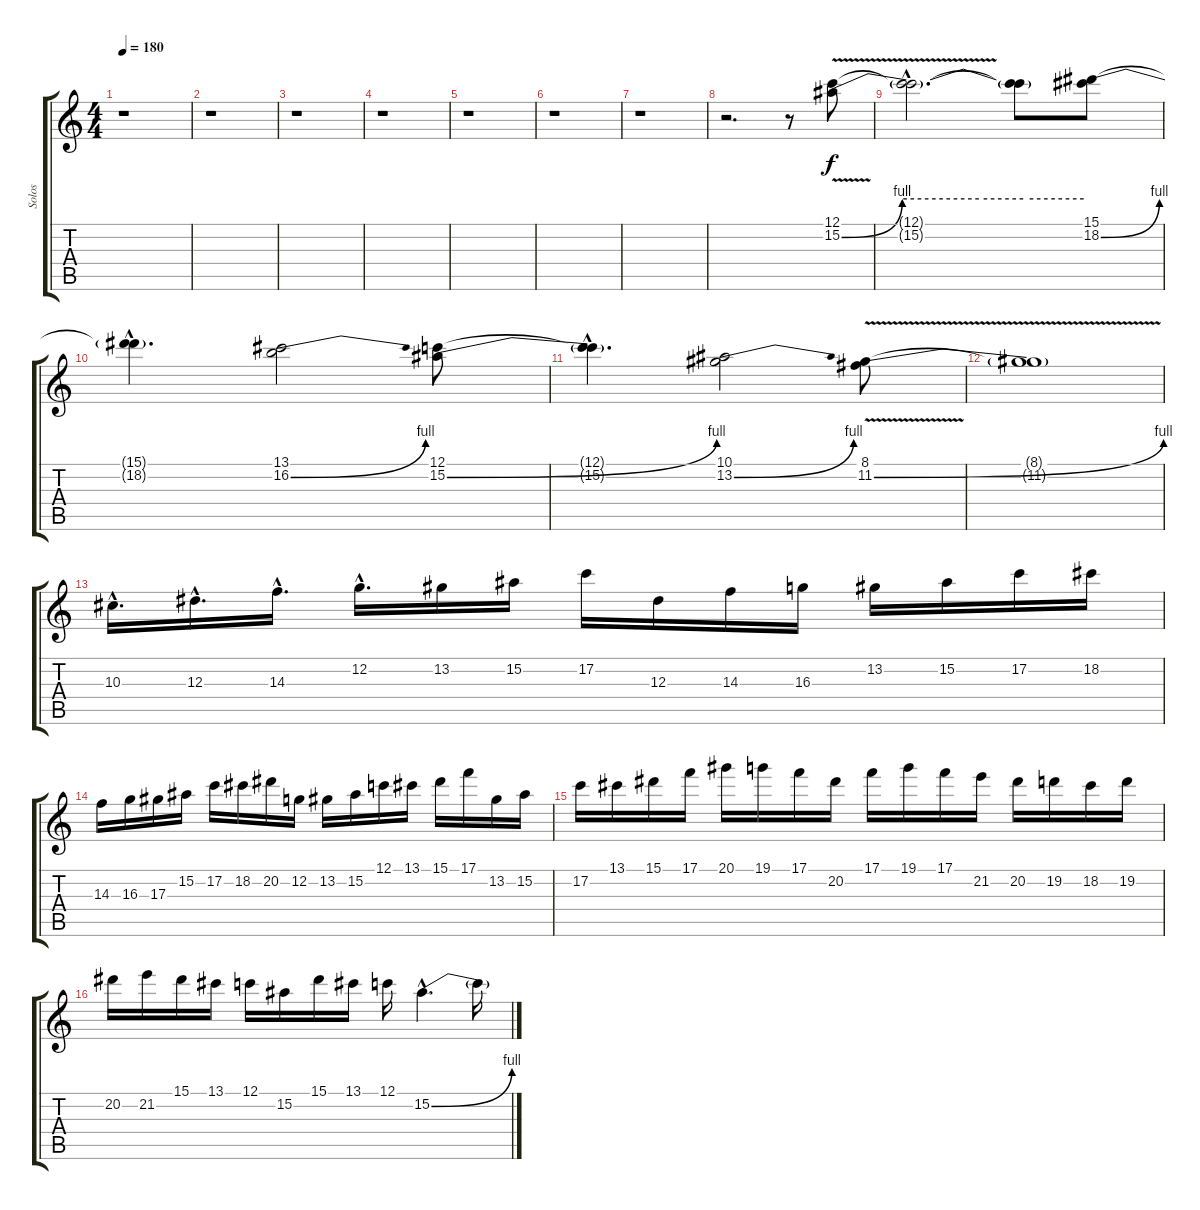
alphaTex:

\track ("Solos" "Solos") {instrument distortionguitar}
\staff {score tabs}
\tuning (C4 G3 Eb3 Bb2 F2 C2) {hide}
\ts (4 4)
\tempo 180
\clef g2
\ks c
r.1{dy f} |
r.1 |
r.1 |
r.1 |
r.1 |
r.1 |
r.1 |
r.2{d} r.8 (12.1 15.2{be (custom 0 0 15 4 34 4 45 4 60 4) v}).8 |
(12.1{hac t} 15.2{hac t}).2{d} (12.1{t} 15.2{t}).8 (15.1 18.2{be (bend 0 0 60 4)}).8 |
(15.1{hac t} 18.2{hac t}).4{d} (13.1 16.2{be (bend 0 0 60 4)}).2 (12.1 15.2{be (bend 0 0 60 4)}).8 |
(12.1{hac t} 15.2{hac t}).4{d} (10.1 13.2{be (bend 0 0 60 4)}).2 (8.1 11.2{be (bend 0 0 60 4) v}).8 |
(8.1{t} 11.2{t}).1 |
10.3{hac}.16{d} 12.3{hac}.16{d} 14.3{hac}.16{d} 12.2{hac}.16{d} 13.2.16 15.2.16 17.2.16 12.3.16 14.3.16 16.3.16 13.2.16 15.2.16 17.2.16 18.2.16 |
14.3.16 16.3.16 17.3.16 15.2.16 17.2.16 18.2.16 20.2.16 12.2.16 13.2.16 15.2.16 12.1.16 13.1.16 15.1.16 17.1.16 13.2.16 15.2.16 |
17.2.16 13.1.16 15.1.16 17.1.16 20.1.16 19.1.16 17.1.16 20.2.16 17.1.16 19.1.16 17.1.16 21.2.16 20.2.16 19.2.16 18.2.16 19.2.16 |
20.2.16 21.2.16 15.1.16 13.1.16 12.1.16 15.2.16 15.1.16 13.1.16 12.1.16 15.2{be (bend 0 0 60 4) hac}.4{d} 15.2{t}.16
